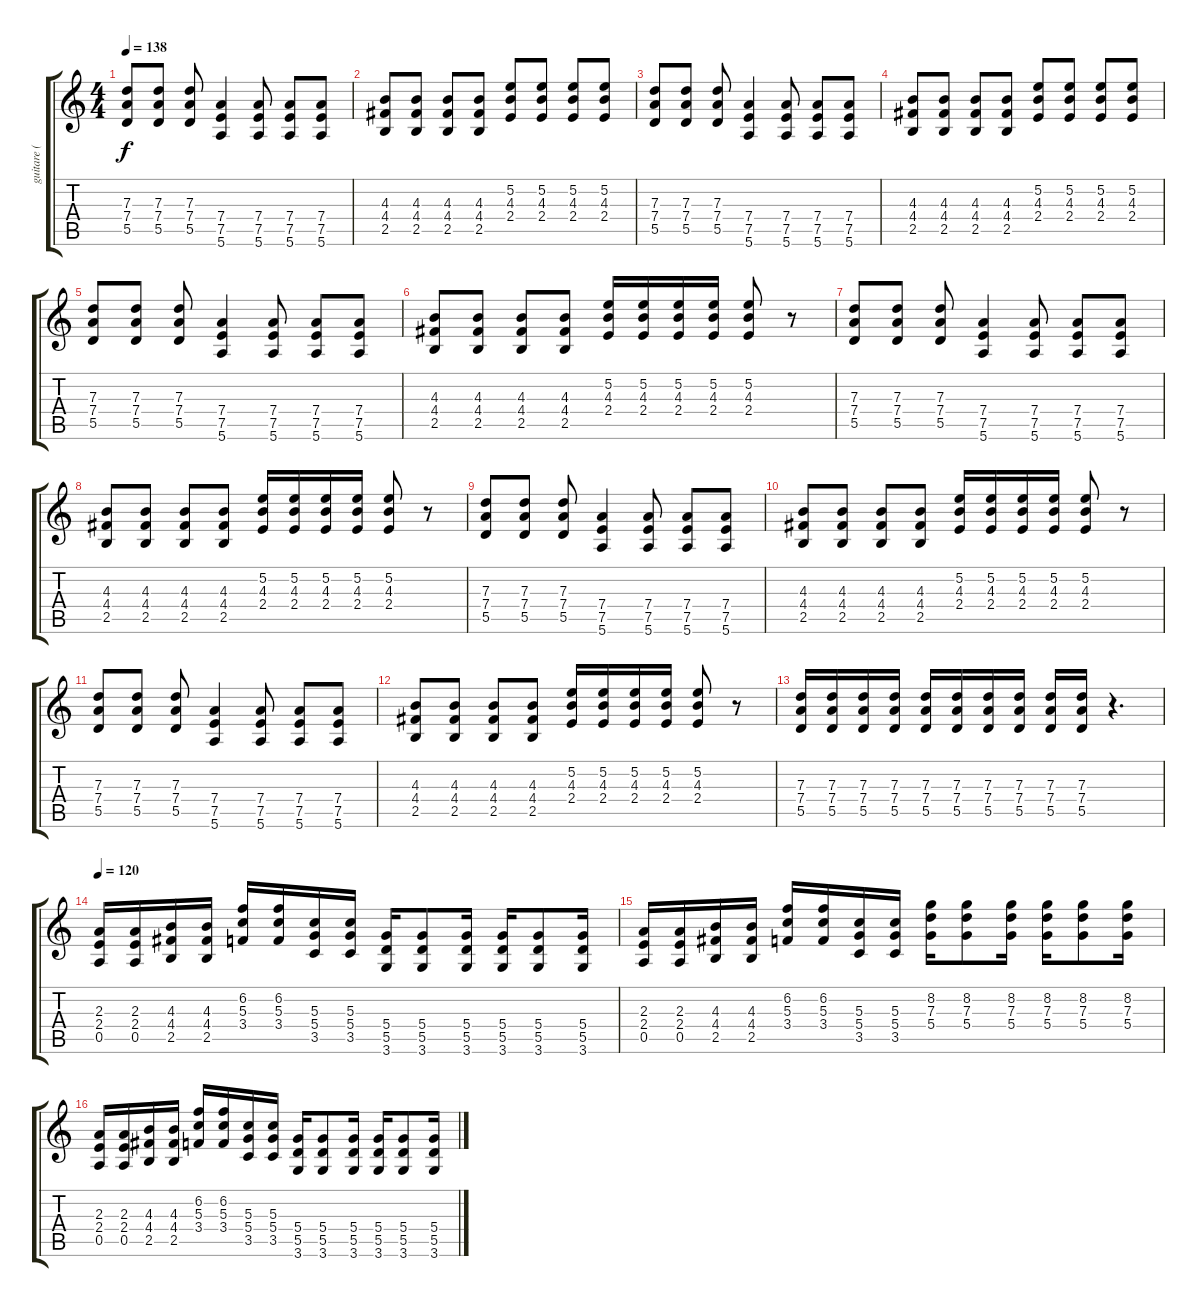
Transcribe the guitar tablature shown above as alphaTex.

\track ("guitare ( Lyle Preslar ) " "guitare ( ") {instrument distortionguitar}
\staff {score tabs}
\tuning (E4 B3 G3 D3 A2 E2) {hide}
\ts (4 4)
\tempo 138
\clef g2
\ks c
(7.3 7.4 5.5).8{dy f} (7.3 7.4 5.5).8 (7.3 7.4 5.5).8 (7.4 7.5 5.6).4 (7.4 7.5 5.6).8 (7.4 7.5 5.6).8 (7.4 7.5 5.6).8 |
(4.3 4.4 2.5).8 (4.3 4.4 2.5).8 (4.3 4.4 2.5).8 (4.3 4.4 2.5).8 (5.2 4.3 2.4).8 (5.2 4.3 2.4).8 (5.2 4.3 2.4).8 (5.2 4.3 2.4).8 |
(7.3 7.4 5.5).8 (7.3 7.4 5.5).8 (7.3 7.4 5.5).8 (7.4 7.5 5.6).4 (7.4 7.5 5.6).8 (7.4 7.5 5.6).8 (7.4 7.5 5.6).8 |
(4.3 4.4 2.5).8 (4.3 4.4 2.5).8 (4.3 4.4 2.5).8 (4.3 4.4 2.5).8 (5.2 4.3 2.4).8 (5.2 4.3 2.4).8 (5.2 4.3 2.4).8 (5.2 4.3 2.4).8 |
(7.3 7.4 5.5).8 (7.3 7.4 5.5).8 (7.3 7.4 5.5).8 (7.4 7.5 5.6).4 (7.4 7.5 5.6).8 (7.4 7.5 5.6).8 (7.4 7.5 5.6).8 |
(4.3 4.4 2.5).8 (4.3 4.4 2.5).8 (4.3 4.4 2.5).8 (4.3 4.4 2.5).8 (5.2 4.3 2.4).16 (5.2 4.3 2.4).16 (5.2 4.3 2.4).16 (5.2 4.3 2.4).16 (5.2 4.3 2.4).8 r.8 |
(7.3 7.4 5.5).8 (7.3 7.4 5.5).8 (7.3 7.4 5.5).8 (7.4 7.5 5.6).4 (7.4 7.5 5.6).8 (7.4 7.5 5.6).8 (7.4 7.5 5.6).8 |
(4.3 4.4 2.5).8 (4.3 4.4 2.5).8 (4.3 4.4 2.5).8 (4.3 4.4 2.5).8 (5.2 4.3 2.4).16 (5.2 4.3 2.4).16 (5.2 4.3 2.4).16 (5.2 4.3 2.4).16 (5.2 4.3 2.4).8 r.8 |
(7.3 7.4 5.5).8 (7.3 7.4 5.5).8 (7.3 7.4 5.5).8 (7.4 7.5 5.6).4 (7.4 7.5 5.6).8 (7.4 7.5 5.6).8 (7.4 7.5 5.6).8 |
(4.3 4.4 2.5).8 (4.3 4.4 2.5).8 (4.3 4.4 2.5).8 (4.3 4.4 2.5).8 (5.2 4.3 2.4).16 (5.2 4.3 2.4).16 (5.2 4.3 2.4).16 (5.2 4.3 2.4).16 (5.2 4.3 2.4).8 r.8 |
(7.3 7.4 5.5).8 (7.3 7.4 5.5).8 (7.3 7.4 5.5).8 (7.4 7.5 5.6).4 (7.4 7.5 5.6).8 (7.4 7.5 5.6).8 (7.4 7.5 5.6).8 |
(4.3 4.4 2.5).8 (4.3 4.4 2.5).8 (4.3 4.4 2.5).8 (4.3 4.4 2.5).8 (5.2 4.3 2.4).16 (5.2 4.3 2.4).16 (5.2 4.3 2.4).16 (5.2 4.3 2.4).16 (5.2 4.3 2.4).8 r.8 |
(7.3 7.4 5.5).16 (7.3 7.4 5.5).16 (7.3 7.4 5.5).16 (7.3 7.4 5.5).16 (7.3 7.4 5.5).16 (7.3 7.4 5.5).16 (7.3 7.4 5.5).16 (7.3 7.4 5.5).16 (7.3 7.4 5.5).16 (7.3 7.4 5.5).16 r.4{d} |
\tempo 120
(2.3 2.4 0.5).16 (2.3 2.4 0.5).16 (4.3 4.4 2.5).16 (4.3 4.4 2.5).16 (6.2 5.3 3.4).16 (6.2 5.3 3.4).16 (5.3 5.4 3.5).16 (5.3 5.4 3.5).16 (5.4 5.5 3.6).16 (5.4 5.5 3.6).8 (5.4 5.5 3.6).16 (5.4 5.5 3.6).16 (5.4 5.5 3.6).8 (5.4 5.5 3.6).16 |
(2.3 2.4 0.5).16 (2.3 2.4 0.5).16 (4.3 4.4 2.5).16 (4.3 4.4 2.5).16 (6.2 5.3 3.4).16 (6.2 5.3 3.4).16 (5.3 5.4 3.5).16 (5.3 5.4 3.5).16 (8.2 7.3 5.4).16 (8.2 7.3 5.4).8 (8.2 7.3 5.4).16 (8.2 7.3 5.4).16 (8.2 7.3 5.4).8 (8.2 7.3 5.4).16 |
(2.3 2.4 0.5).16 (2.3 2.4 0.5).16 (4.3 4.4 2.5).16 (4.3 4.4 2.5).16 (6.2 5.3 3.4).16 (6.2 5.3 3.4).16 (5.3 5.4 3.5).16 (5.3 5.4 3.5).16 (5.4 5.5 3.6).16 (5.4 5.5 3.6).8 (5.4 5.5 3.6).16 (5.4 5.5 3.6).16 (5.4 5.5 3.6).8 (5.4 5.5 3.6).16
